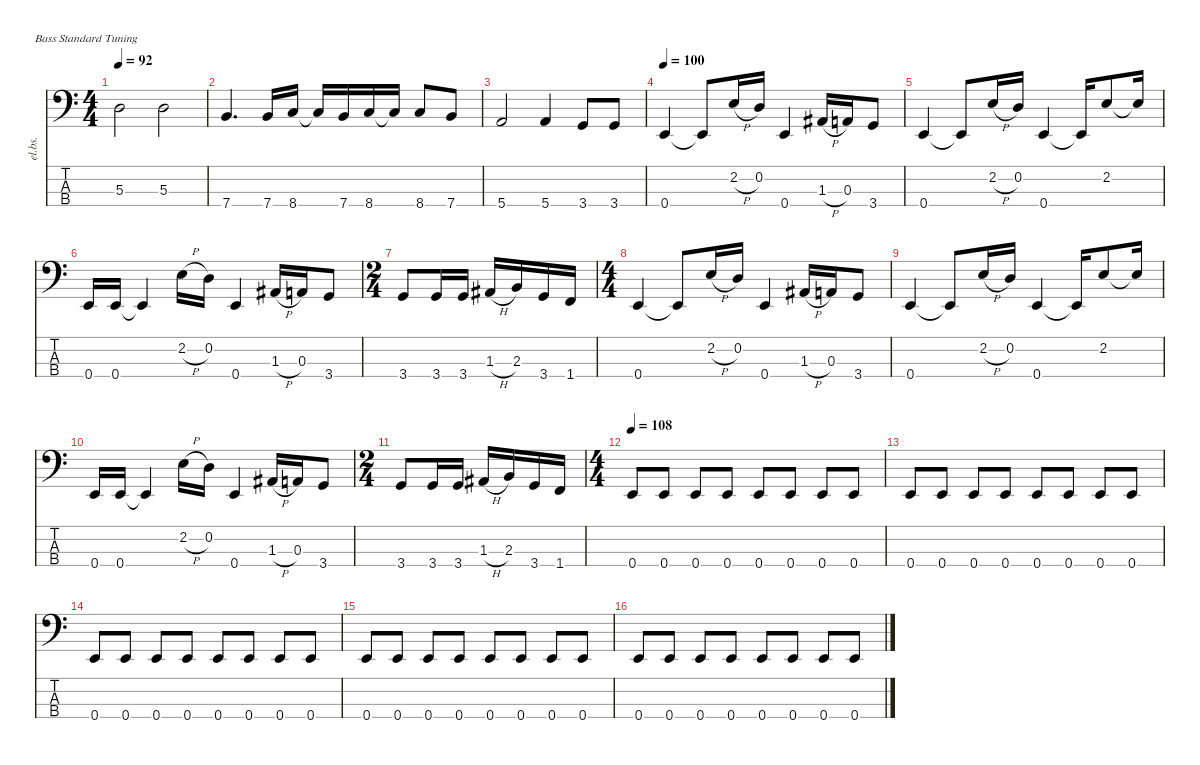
\defaultSystemsLayout 4
\hideDynamics
\bracketExtendMode nobrackets
\otherSystemsTrackNameOrientation horizontal
\track ("bass" "el.bs.") {instrument electricbassfinger}
\staff {score tabs}
\tuning (G2 D2 A1 E1)
\ts (4 4)
\tempo 92
\clef f4
\ks c
5.3.2{dy f beam Down} 5.3.2{beam Down} |
7.4.4{d beam Up} 7.4.16{beam Up} 8.4.16{beam Up} 8.4{t}.16{beam Up} 7.4.16{beam Up} 8.4.16{beam Up} 8.4{t}.16{beam Up} 8.4.8{beam Up} 7.4.8{beam Up} |
5.4.2{beam Up} 5.4.4{beam Up} 3.4.8{beam Up} 3.4.8{beam Up} |
\tempo 100
0.4.4{beam Up} 0.4{t}.8{beam Up} 2.2{h}.16{beam Up} 0.2.16{beam Up} 0.4.4{beam Up} 1.3{h acc #}.16{beam Up} 0.3.16{beam Up} 3.4.8{beam Up} |
0.4.4{beam Up} 0.4{t}.8{beam Up} 2.2{h}.16{beam Up} 0.2.16{beam Up} 0.4.4{beam Up} 0.4{t}.16{beam Up} 2.2.8{beam Up} 2.2{t}.16{beam Up} |
0.4.16{beam Up} 0.4.16{beam Up} 0.4{t}.4{beam Up} 2.2{h}.16{beam Down} 0.2.16{beam Down} 0.4.4{beam Up} 1.3{h acc #}.16{beam Up} 0.3.16{beam Up} 3.4.8{beam Up} |
\ts (2 4)
\beaming (8 2 2)
3.4.8{beam Up} 3.4.16{beam Up} 3.4.16{beam Up} 1.3{h acc #}.16{beam Up} 2.3.16{beam Up} 3.4.16{beam Up} 1.4.16{beam Up} |
\ts (4 4)
\beaming (8 2 2 2 2)
0.4.4{beam Up} 0.4{t}.8{beam Up} 2.2{h}.16{beam Up} 0.2.16{beam Up} 0.4.4{beam Up} 1.3{h acc #}.16{beam Up} 0.3.16{beam Up} 3.4.8{beam Up} |
0.4.4{beam Up} 0.4{t}.8{beam Up} 2.2{h}.16{beam Up} 0.2.16{beam Up} 0.4.4{beam Up} 0.4{t}.16{beam Up} 2.2.8{beam Up} 2.2{t}.16{beam Up} |
0.4.16{beam Up} 0.4.16{beam Up} 0.4{t}.4{beam Up} 2.2{h}.16{beam Down} 0.2.16{beam Down} 0.4.4{beam Up} 1.3{h acc #}.16{beam Up} 0.3.16{beam Up} 3.4.8{beam Up} |
\ts (2 4)
\beaming (8 2 2)
3.4.8{beam Up} 3.4.16{beam Up} 3.4.16{beam Up} 1.3{h acc #}.16{beam Up} 2.3.16{beam Up} 3.4.16{beam Up} 1.4.16{beam Up} |
\ts (4 4)
\beaming (8 2 2 2 2)
\tempo 108
0.4.8{beam Up} 0.4.8{beam Up} 0.4.8{beam Up} 0.4.8{beam Up} 0.4.8{beam Up} 0.4.8{beam Up} 0.4.8{beam Up} 0.4.8{beam Up} |
0.4.8{beam Up} 0.4.8{beam Up} 0.4.8{beam Up} 0.4.8{beam Up} 0.4.8{beam Up} 0.4.8{beam Up} 0.4.8{beam Up} 0.4.8{beam Up} |
0.4.8{beam Up} 0.4.8{beam Up} 0.4.8{beam Up} 0.4.8{beam Up} 0.4.8{beam Up} 0.4.8{beam Up} 0.4.8{beam Up} 0.4.8{beam Up} |
0.4.8{beam Up} 0.4.8{beam Up} 0.4.8{beam Up} 0.4.8{beam Up} 0.4.8{beam Up} 0.4.8{beam Up} 0.4.8{beam Up} 0.4.8{beam Up} |
0.4.8{beam Up} 0.4.8{beam Up} 0.4.8{beam Up} 0.4.8{beam Up} 0.4.8{beam Up} 0.4.8{beam Up} 0.4.8{beam Up} 0.4.8{beam Up}
